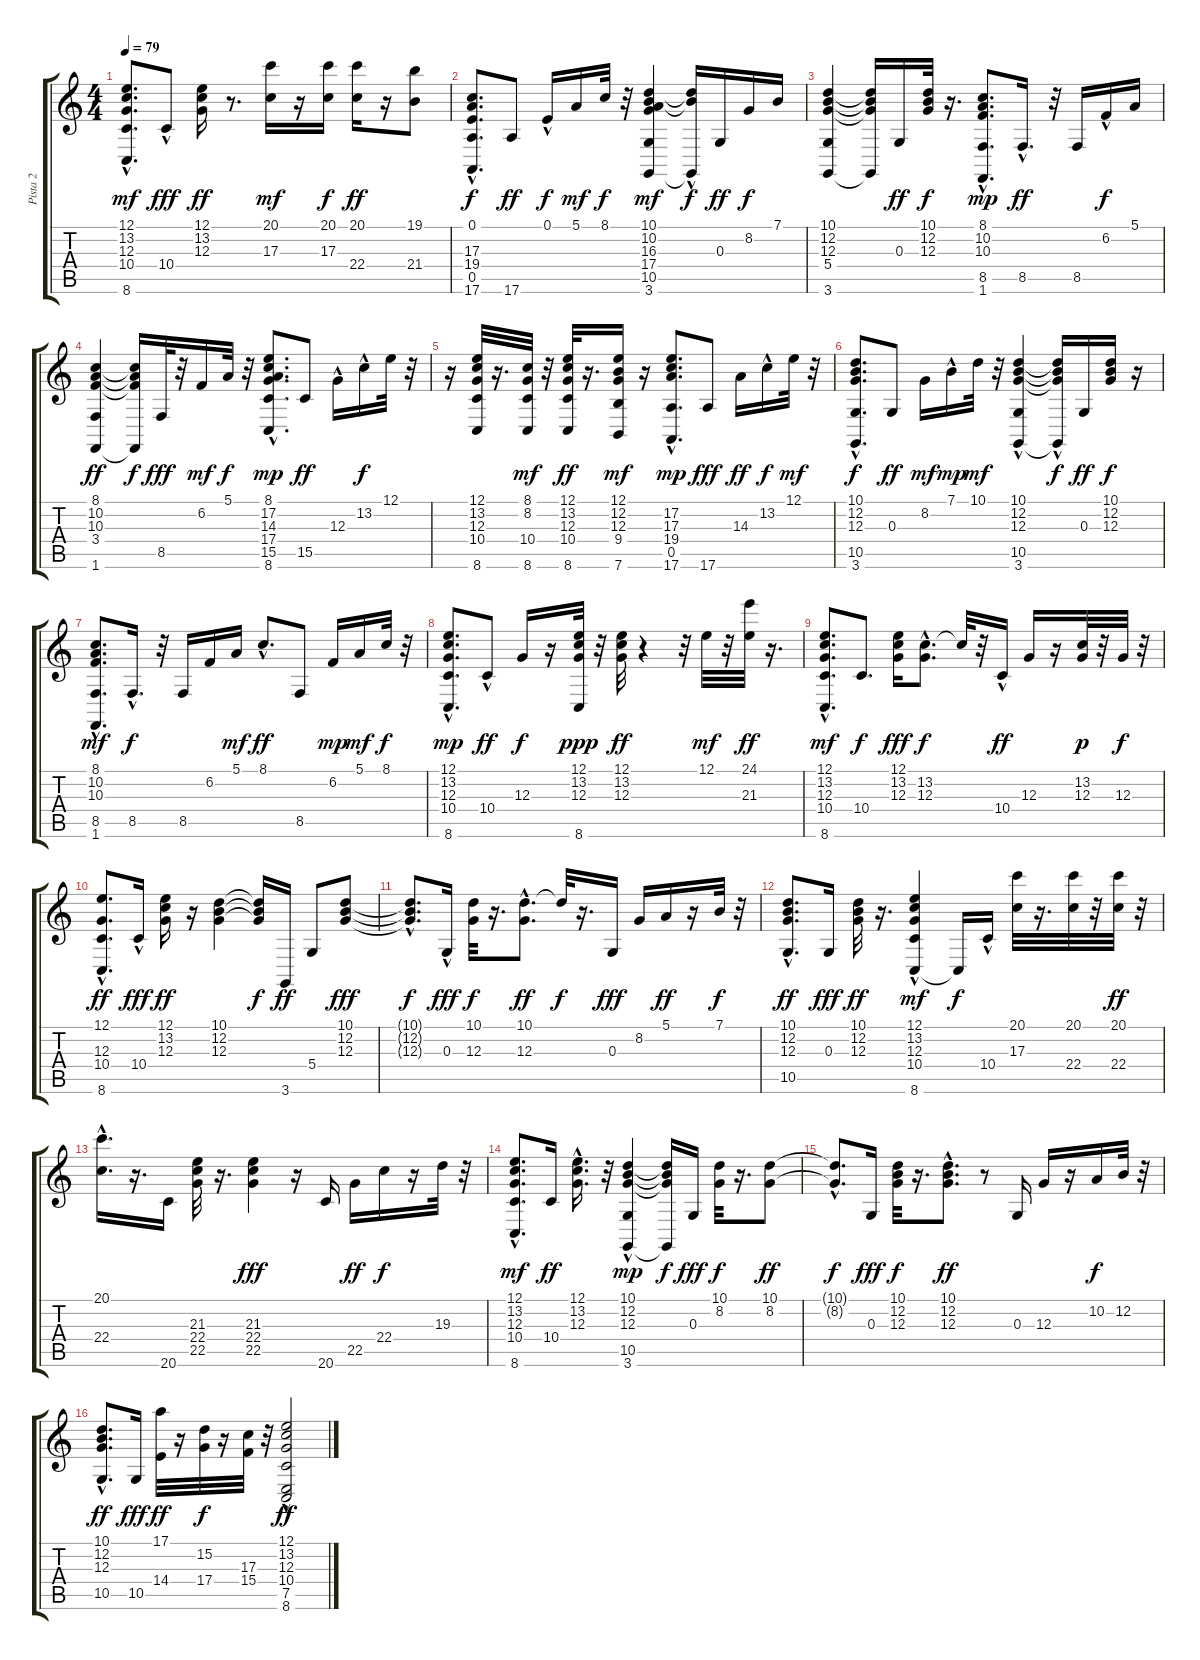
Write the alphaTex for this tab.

\track ("Pista 2" "Pista 2") {instrument acousticgrandpiano}
\staff {score tabs}
\tuning (E4 B3 G3 D3 A2 E2) {hide}
\ts (4 4)
\tempo 79
\clef g2
\ks c
(12.1{hac} 13.2{hac} 12.3{hac} 10.4 8.6).8{d dy mf} 10.4{hac}.8{dy fff} (12.1 13.2 12.3).16{dy ff} r.8{d} (20.1 17.3).16{dy mf} r.16 (20.1 17.3).16{dy f} (20.1 22.4).16{dy ff} r.16 (19.1 21.4).8 |
(0.1{hac} 17.3 19.4{hac} 0.5 17.6{hac}).8{d dy f} 17.6.8{dy ff} 0.1{hac}.16{dy f} 5.1.16{dy mf} 8.1.32{dy f} r.32 (10.1 10.2 16.3 17.4 10.5 3.6).4{dy mf} (10.1{t} 16.3{t} 3.6{hac t}).16{dy f} 0.3.16{dy ff} 8.2.16{dy f} 7.1.16 |
(10.1 12.2 12.3 5.4 3.6).4 (10.1{t} 12.2{t} 12.3{t} 3.6{t}).16 0.3.16{dy ff} (10.1 12.2 12.3).32{dy f} r.16{d} (8.1 10.2{hac} 10.3{hac} 8.5 1.6{hac}).8{d dy mp} 8.5{hac}.16{d dy ff} r.32 8.5.16 6.2{hac}.16{dy f} 5.1.16 |
(8.1 10.2 10.3 3.4 1.6).4{dy ff} (8.1{t} 10.2{t} 10.3{t} 1.6{t}).16{dy f} 8.5.32{dy fff} r.32 6.2.16{dy mf} 5.1.32{dy f} r.32 (8.1 17.2 14.3 17.4{hac} 15.5 8.6{hac}).8{d dy mp} 15.5.8{dy ff} 12.3{hac}.16 13.2{hac}.16{dy f} 12.1.32 r.32 |
r.16 (12.1 13.2 12.3 10.4 8.6).32 r.16{d} (8.1 8.2 10.4 8.6).32{dy mf} r.32 (12.1 13.2 12.3 10.4 8.6).32{dy ff} r.16{d} (12.1 12.2 12.3 9.4 7.6).16{dy mf} r.16 (17.2{hac} 17.3 19.4{hac} 0.5 17.6).8{d dy mp} 17.6.8{dy fff} 14.3.16{dy ff} 13.2{hac}.16{dy f} 12.1.32{dy mf} r.32 |
(10.1 12.2{hac} 12.3{hac} 10.5 3.6{hac}).8{d dy f} 0.3.8{dy ff} 8.2.16{dy mf} 7.1{hac}.16{dy mp} 10.1.32{dy mf} r.32 (10.1 12.2 12.3 10.5{hac} 3.6).4 (10.1{t} 12.2{t} 12.3{t} 3.6{hac t}).16{dy f} 0.3.16{dy ff} (10.1 12.2 12.3).16{dy f} r.16 |
(8.1{hac} 10.2{hac} 10.3{hac} 8.5 1.6{hac}).8{d dy mf} 8.5{hac}.16{d dy f} r.32 8.5.16 6.2.16 5.1.16{dy mf} 8.1{hac}.8{d dy ff} 8.5.8 6.2.16{dy mp} 5.1.16{dy mf} 8.1.32{dy f} r.32 |
(12.1{hac} 13.2{hac} 12.3{hac} 10.4 8.6{hac}).8{d dy mp} 10.4{hac}.8{dy ff} 12.3.16{dy f} r.16 (12.1 13.2 12.3 8.6).32{dy ppp} r.32 (12.1 13.2 12.3).32{dy ff} r.4 r.32 12.1.32{dy mf} r.32 (24.1 21.3).32{dy ff} r.16{d} |
(12.1 13.2 12.3 10.4{hac} 8.6{hac}).8{d dy mf} 10.4.8{d dy f} (12.1 13.2 12.3).16{dy fff} (13.2{hac} 12.3).8{d dy f} 13.2{t}.32 r.32 10.4{hac}.16{dy ff} 12.3.16 r.16 (13.2 12.3).32{dy p} r.32 12.3.32{dy f} r.32 |
(12.1 12.3 10.4{hac} 8.6).8{d dy ff} 10.4{hac}.16{dy fff} (12.1 13.2 12.3).16{dy ff} r.16 (10.1 12.2 12.3).4 (10.1{t} 12.2{t} 12.3{t}).16{dy f} 3.6.16{dy ff} 5.4.8 (10.1 12.2 12.3).8{dy fff} |
(10.1{hac t} 12.2{hac t} 12.3{t}).8{d dy f} 0.3{hac}.16{dy fff} (10.1 12.3).32{dy f} r.16{d} (10.1{hac} 12.3).8{d dy ff} 10.1{t}.32{dy f} r.16{d} 0.3.16{dy fff} 8.2.16 5.1.16{dy ff} r.16 7.1.32{dy f} r.32 |
(10.1{hac} 12.2{hac} 12.3{hac} 10.5).8{d dy ff} 0.3.16{dy fff} (10.1 12.2 12.3).32{dy ff} r.16{d} (12.1 13.2 12.3{hac} 10.4{hac} 8.6).4{dy mf} 8.6{t}.16{dy f} 10.4{hac}.16 (20.1 17.3).32 r.16{d} (20.1 22.4).32 r.32 (20.1 22.4).32{dy ff} r.32 |
(20.1{hac} 22.4{hac}).16{d} r.16{d} 20.6.16 (21.3 22.4 22.5).32 r.16{d} (21.3 22.4 22.5).4{dy fff} r.16 20.6.16 22.5.16{dy ff} 22.4.16{dy f} r.16 19.3.32 r.32 |
(12.1 13.2 12.3 10.4{hac} 8.6).8{d dy mf} 10.4.16{dy ff} (12.1 13.2 12.3{hac}).16{d} r.32 (10.1 12.2 12.3 10.5{hac} 3.6).4{dy mp} (10.1{t} 12.2{t} 12.3{t} 3.6{t}).16{dy f} 0.3.16{dy fff} (10.1 8.2).32{dy f} r.16{d} (10.1 8.2).8{dy ff} |
(10.1{hac t} 8.2{hac t}).8{d dy f} 0.3.16{dy fff} (10.1 12.2 12.3).32{dy f} r.16{d} (10.1{hac} 12.2{hac} 12.3).8{d dy ff} r.8 0.3.16 12.3.16 r.16 10.2.16{dy f} 12.2.32 r.32 |
(10.1{hac} 12.2 12.3{hac} 10.5{hac}).8{d dy ff} 10.5.16{dy fff} (17.1 14.4).32{dy ff} r.16 (15.2 17.4).32{dy f} r.16 (17.3 15.4).32 r.32 (12.1 13.2{hac} 12.3{hac} 10.4{hac} 7.5{hac} 8.6{hac}).2{dy ff}
